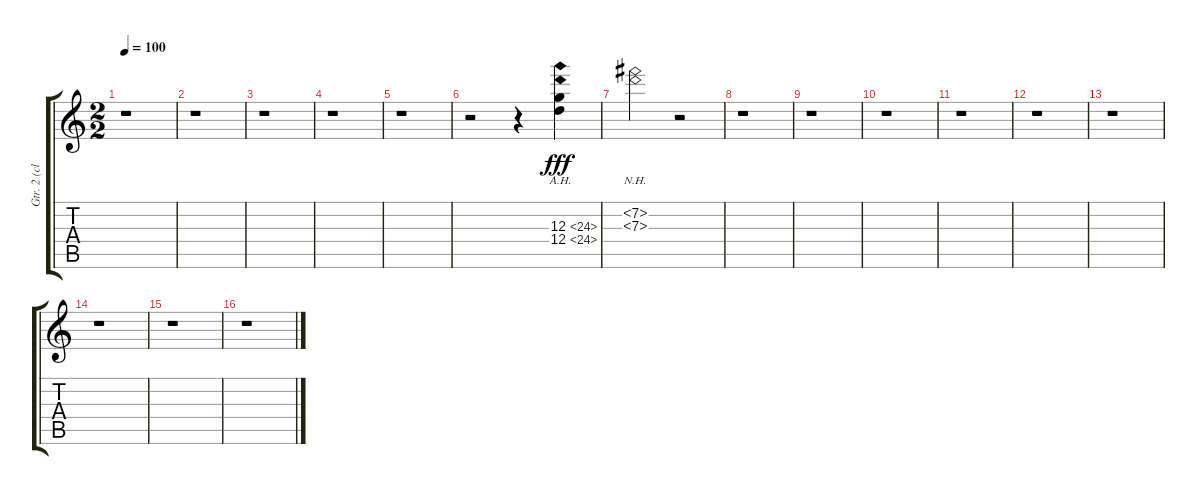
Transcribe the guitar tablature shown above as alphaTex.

\track ("Gtr. 2 (clean)" "Gtr. 2 (cl") {instrument electricguitarclean}
\staff {score tabs}
\tuning (E4 B3 G3 D3 A2 E2) {hide}
\ts (2 2)
\tempo 100
\clef g2
\ks c
r.1{dy f} |
r.1 |
r.1 |
r.1 |
r.1 |
r.2 r.4 (12.3{ah 12} 12.4{ah 12}).4{dy fff} |
(7.2{nh} 7.3{nh}).2 r.2 |
r.1 |
r.1 |
r.1 |
r.1 |
r.1 |
r.1 |
r.1 |
r.1 |
r.1
